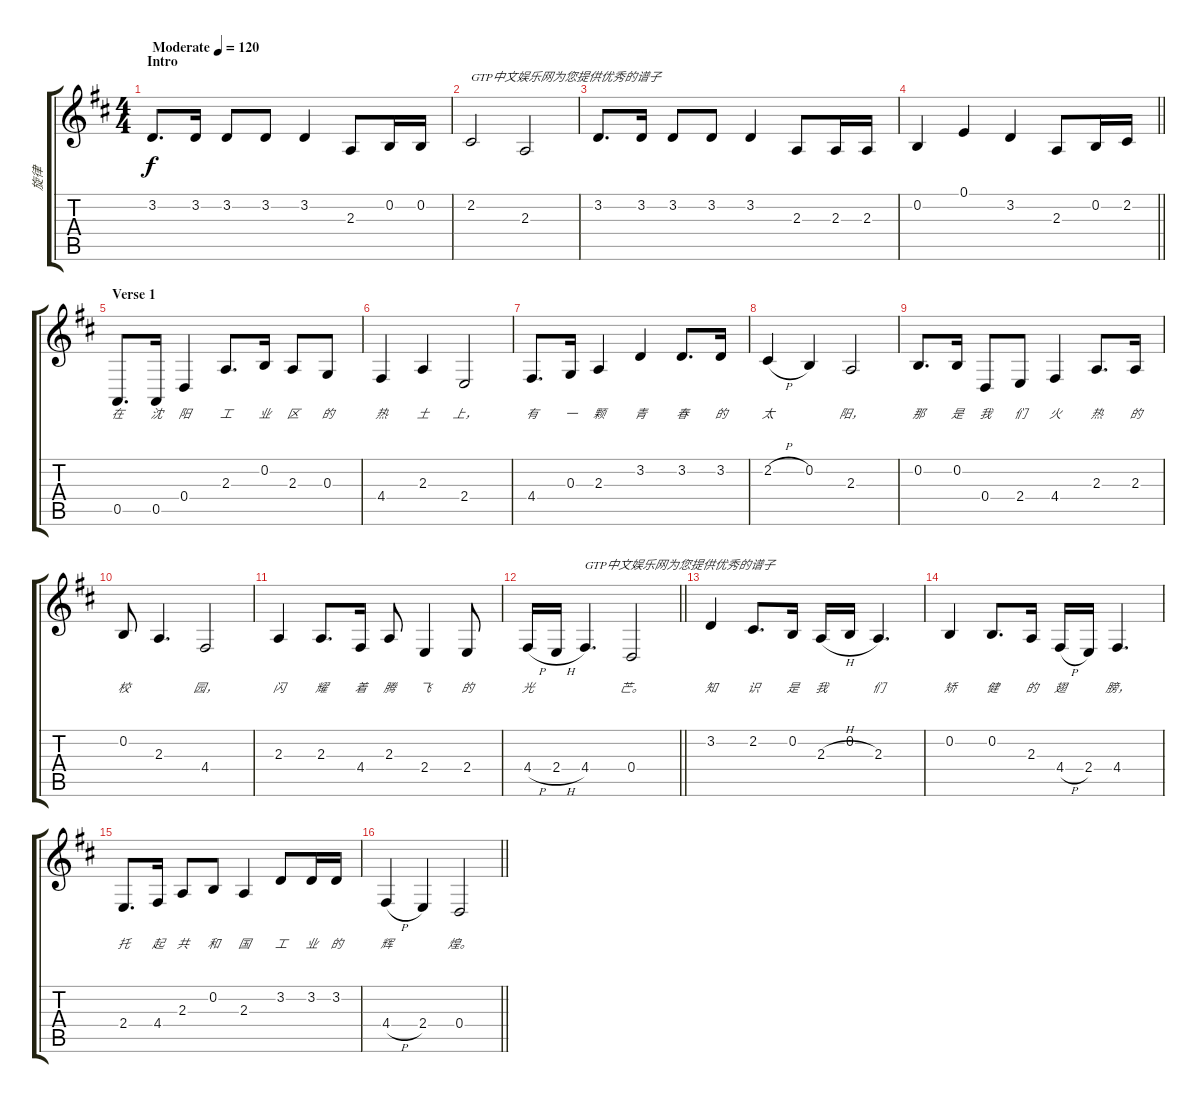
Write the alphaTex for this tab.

\track ("旋律" "旋律") {instrument brightacousticpiano}
\staff {score tabs}
\tuning (E4 B3 G3 D3 A2 E2) {hide}
\ts (4 4)
\section ("" "Intro")
\tempo (120 "Moderate")
\clef g2
\ks d
3.2.8{d dy f instrument brightacousticpiano} 3.2.16 3.2.8 3.2.8 3.2.4 2.3.8 0.2.16 0.2.16 |
2.2.2{txt "GTP中文娱乐网为您提供优秀的谱子"} 2.3.2 |
3.2.8{d} 3.2.16 3.2.8 3.2.8 3.2.4 2.3.8 2.3.16 2.3.16 |
\barLineRight lightlight
0.2.4 0.1.4 3.2.4 2.3.8 0.2.16 2.2.16 |
\section ("" "Verse 1")
0.5.8{d lyrics (0 "在") lyrics (1 "") lyrics (2 "") lyrics (3 "") lyrics (4 "")} 0.5.16{lyrics (0 "沈") lyrics (1 "") lyrics (2 "") lyrics (3 "") lyrics (4 "")} 0.4.4{lyrics (0 "阳") lyrics (1 "") lyrics (2 "") lyrics (3 "") lyrics (4 "")} 2.3.8{d lyrics (0 "工") lyrics (1 "") lyrics (2 "") lyrics (3 "") lyrics (4 "")} 0.2.16{lyrics (0 "业") lyrics (1 "") lyrics (2 "") lyrics (3 "") lyrics (4 "")} 2.3.8{lyrics (0 "区") lyrics (1 "") lyrics (2 "") lyrics (3 "") lyrics (4 "")} 0.3.8{lyrics (0 "的") lyrics (1 "") lyrics (2 "") lyrics (3 "") lyrics (4 "")} |
4.4.4{lyrics (0 "热") lyrics (1 "") lyrics (2 "") lyrics (3 "") lyrics (4 "")} 2.3.4{lyrics (0 "土") lyrics (1 "") lyrics (2 "") lyrics (3 "") lyrics (4 "")} 2.4.2{lyrics (0 "上，") lyrics (1 "") lyrics (2 "") lyrics (3 "") lyrics (4 "")} |
4.4.8{d lyrics (0 "有") lyrics (1 "") lyrics (2 "") lyrics (3 "") lyrics (4 "")} 0.3.16{lyrics (0 "一") lyrics (1 "") lyrics (2 "") lyrics (3 "") lyrics (4 "")} 2.3.4{lyrics (0 "颗") lyrics (1 "") lyrics (2 "") lyrics (3 "") lyrics (4 "")} 3.2.4{lyrics (0 "青") lyrics (1 "") lyrics (2 "") lyrics (3 "") lyrics (4 "")} 3.2.8{d lyrics (0 "春") lyrics (1 "") lyrics (2 "") lyrics (3 "") lyrics (4 "")} 3.2.16{lyrics (0 "的") lyrics (1 "") lyrics (2 "") lyrics (3 "") lyrics (4 "")} |
2.2{h}.4{lyrics (0 "太") lyrics (1 "") lyrics (2 "") lyrics (3 "") lyrics (4 "")} 0.2.4{lyrics (0 "") lyrics (1 "") lyrics (2 "") lyrics (3 "") lyrics (4 "")} 2.3.2{lyrics (0 "阳，") lyrics (1 "") lyrics (2 "") lyrics (3 "") lyrics (4 "")} |
0.2.8{d lyrics (0 "那") lyrics (1 "") lyrics (2 "") lyrics (3 "") lyrics (4 "")} 0.2.16{lyrics (0 "是") lyrics (1 "") lyrics (2 "") lyrics (3 "") lyrics (4 "")} 0.4.8{lyrics (0 "我") lyrics (1 "") lyrics (2 "") lyrics (3 "") lyrics (4 "")} 2.4.8{lyrics (0 "们") lyrics (1 "") lyrics (2 "") lyrics (3 "") lyrics (4 "")} 4.4.4{lyrics (0 "火") lyrics (1 "") lyrics (2 "") lyrics (3 "") lyrics (4 "")} 2.3.8{d lyrics (0 "热") lyrics (1 "") lyrics (2 "") lyrics (3 "") lyrics (4 "")} 2.3.16{lyrics (0 "的") lyrics (1 "") lyrics (2 "") lyrics (3 "") lyrics (4 "")} |
0.2.8{lyrics (0 "校") lyrics (1 "") lyrics (2 "") lyrics (3 "") lyrics (4 "")} 2.3.4{d lyrics (0 "") lyrics (1 "") lyrics (2 "") lyrics (3 "") lyrics (4 "")} 4.4.2{lyrics (0 "园，") lyrics (1 "") lyrics (2 "") lyrics (3 "") lyrics (4 "")} |
2.3.4{lyrics (0 "闪") lyrics (1 "") lyrics (2 "") lyrics (3 "") lyrics (4 "")} 2.3.8{d lyrics (0 "耀") lyrics (1 "") lyrics (2 "") lyrics (3 "") lyrics (4 "")} 4.4.16{lyrics (0 "着") lyrics (1 "") lyrics (2 "") lyrics (3 "") lyrics (4 "")} 2.3.8{lyrics (0 "腾") lyrics (1 "") lyrics (2 "") lyrics (3 "") lyrics (4 "")} 2.4.4{lyrics (0 "飞") lyrics (1 "") lyrics (2 "") lyrics (3 "") lyrics (4 "")} 2.4.8{lyrics (0 "的") lyrics (1 "") lyrics (2 "") lyrics (3 "") lyrics (4 "")} |
\barLineRight lightlight
4.4{h}.16{lyrics (0 "光") lyrics (1 "") lyrics (2 "") lyrics (3 "") lyrics (4 "")} 2.4{h}.16{lyrics (0 "") lyrics (1 "") lyrics (2 "") lyrics (3 "") lyrics (4 "")} 4.4.4{d txt "GTP中文娱乐网为您提供优秀的谱子" lyrics (0 "") lyrics (1 "") lyrics (2 "") lyrics (3 "") lyrics (4 "")} 0.4.2{lyrics (0 "芒。") lyrics (1 "") lyrics (2 "") lyrics (3 "") lyrics (4 "")} |
\section ("" "")
3.2.4{lyrics (0 "知") lyrics (1 "") lyrics (2 "") lyrics (3 "") lyrics (4 "")} 2.2.8{d lyrics (0 "识") lyrics (1 "") lyrics (2 "") lyrics (3 "") lyrics (4 "")} 0.2.16{lyrics (0 "是") lyrics (1 "") lyrics (2 "") lyrics (3 "") lyrics (4 "")} 2.3{h}.16{lyrics (0 "我") lyrics (1 "") lyrics (2 "") lyrics (3 "") lyrics (4 "")} 0.2.16{lyrics (0 "") lyrics (1 "") lyrics (2 "") lyrics (3 "") lyrics (4 "")} 2.3.4{d lyrics (0 "们") lyrics (1 "") lyrics (2 "") lyrics (3 "") lyrics (4 "")} |
0.2.4{lyrics (0 "矫") lyrics (1 "") lyrics (2 "") lyrics (3 "") lyrics (4 "")} 0.2.8{d lyrics (0 "健") lyrics (1 "") lyrics (2 "") lyrics (3 "") lyrics (4 "")} 2.3.16{lyrics (0 "的") lyrics (1 "") lyrics (2 "") lyrics (3 "") lyrics (4 "")} 4.4{h}.16{lyrics (0 "翅") lyrics (1 "") lyrics (2 "") lyrics (3 "") lyrics (4 "")} 2.4.16{lyrics (0 "") lyrics (1 "") lyrics (2 "") lyrics (3 "") lyrics (4 "")} 4.4.4{d lyrics (0 "膀，") lyrics (1 "") lyrics (2 "") lyrics (3 "") lyrics (4 "")} |
2.4.8{d lyrics (0 "托") lyrics (1 "") lyrics (2 "") lyrics (3 "") lyrics (4 "")} 4.4.16{lyrics (0 "起") lyrics (1 "") lyrics (2 "") lyrics (3 "") lyrics (4 "")} 2.3.8{lyrics (0 "共") lyrics (1 "") lyrics (2 "") lyrics (3 "") lyrics (4 "")} 0.2.8{lyrics (0 "和") lyrics (1 "") lyrics (2 "") lyrics (3 "") lyrics (4 "")} 2.3.4{lyrics (0 "国") lyrics (1 "") lyrics (2 "") lyrics (3 "") lyrics (4 "")} 3.2.8{lyrics (0 "工") lyrics (1 "") lyrics (2 "") lyrics (3 "") lyrics (4 "")} 3.2.16{lyrics (0 "业") lyrics (1 "") lyrics (2 "") lyrics (3 "") lyrics (4 "")} 3.2.16{lyrics (0 "的") lyrics (1 "") lyrics (2 "") lyrics (3 "") lyrics (4 "")} |
\barLineRight lightlight
4.4{h}.4{lyrics (0 "辉") lyrics (1 "") lyrics (2 "") lyrics (3 "") lyrics (4 "")} 2.4.4{lyrics (0 "") lyrics (1 "") lyrics (2 "") lyrics (3 "") lyrics (4 "")} 0.4.2{lyrics (0 "煌。") lyrics (1 "") lyrics (2 "") lyrics (3 "") lyrics (4 "")}
